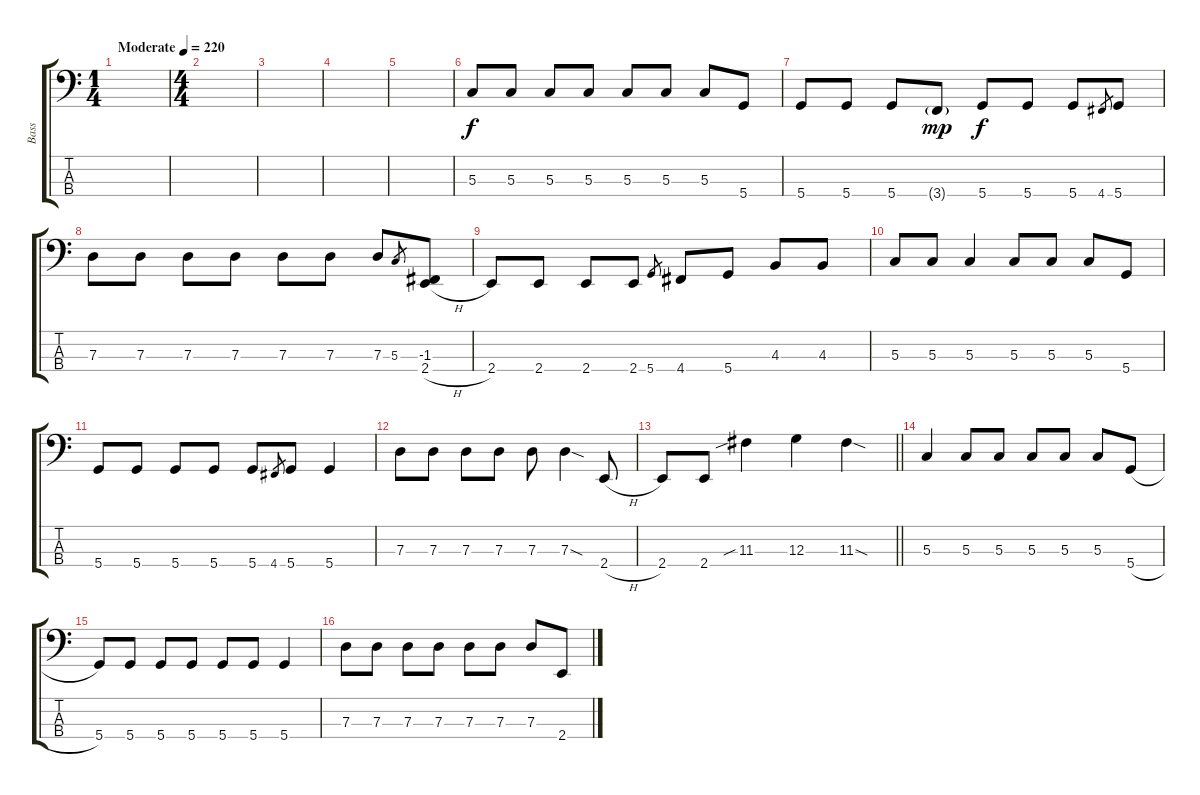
\track ("Bass" "Bass") {instrument electricbasspick}
\staff {score tabs}
\tuning (F2 C2 G1 D1) {hide}
\ts (1 4)
\tempo (220 "Moderate")
\clef f4
\ks c
|
\ts (4 4)
|
|
|
|
5.3.8 5.3.8 5.3.8 5.3.8 5.3.8 5.3.8 5.3.8 5.4.8 |
5.4.8 5.4.8 5.4.8 3.4{g}.8{dy mp} 5.4.8{dy f} 5.4.8 5.4.8 4.4.8{gr} 5.4.8 |
7.3.8 7.3.8 7.3.8 7.3.8 7.3.8 7.3.8 7.3.8 5.3.8{gr} (-1.3 2.4{h}).8 |
2.4.8 2.4.8 2.4.8 2.4.8 5.4.8{gr} 4.4.8 5.4.8 4.3.8 4.3.8 |
5.3.8 5.3.8 5.3.4 5.3.8 5.3.8 5.3.8 5.4.8 |
5.4.8 5.4.8 5.4.8 5.4.8 5.4.8 4.4.8{gr} 5.4.8 5.4.4 |
7.3.8 7.3.8 7.3.8 7.3.8 7.3.8 7.3{sod}.4 2.4{h}.8 |
\barLineRight lightlight
2.4.8 2.4.8 11.3{sib}.4 12.3.4 11.3{sod}.4 |
5.3.4 5.3.8 5.3.8 5.3.8 5.3.8 5.3.8 5.4{h}.8 |
5.4.8 5.4.8 5.4.8 5.4.8 5.4.8 5.4.8 5.4.4 |
7.3.8 7.3.8 7.3.8 7.3.8 7.3.8 7.3.8 7.3.8 2.4{h}.8
